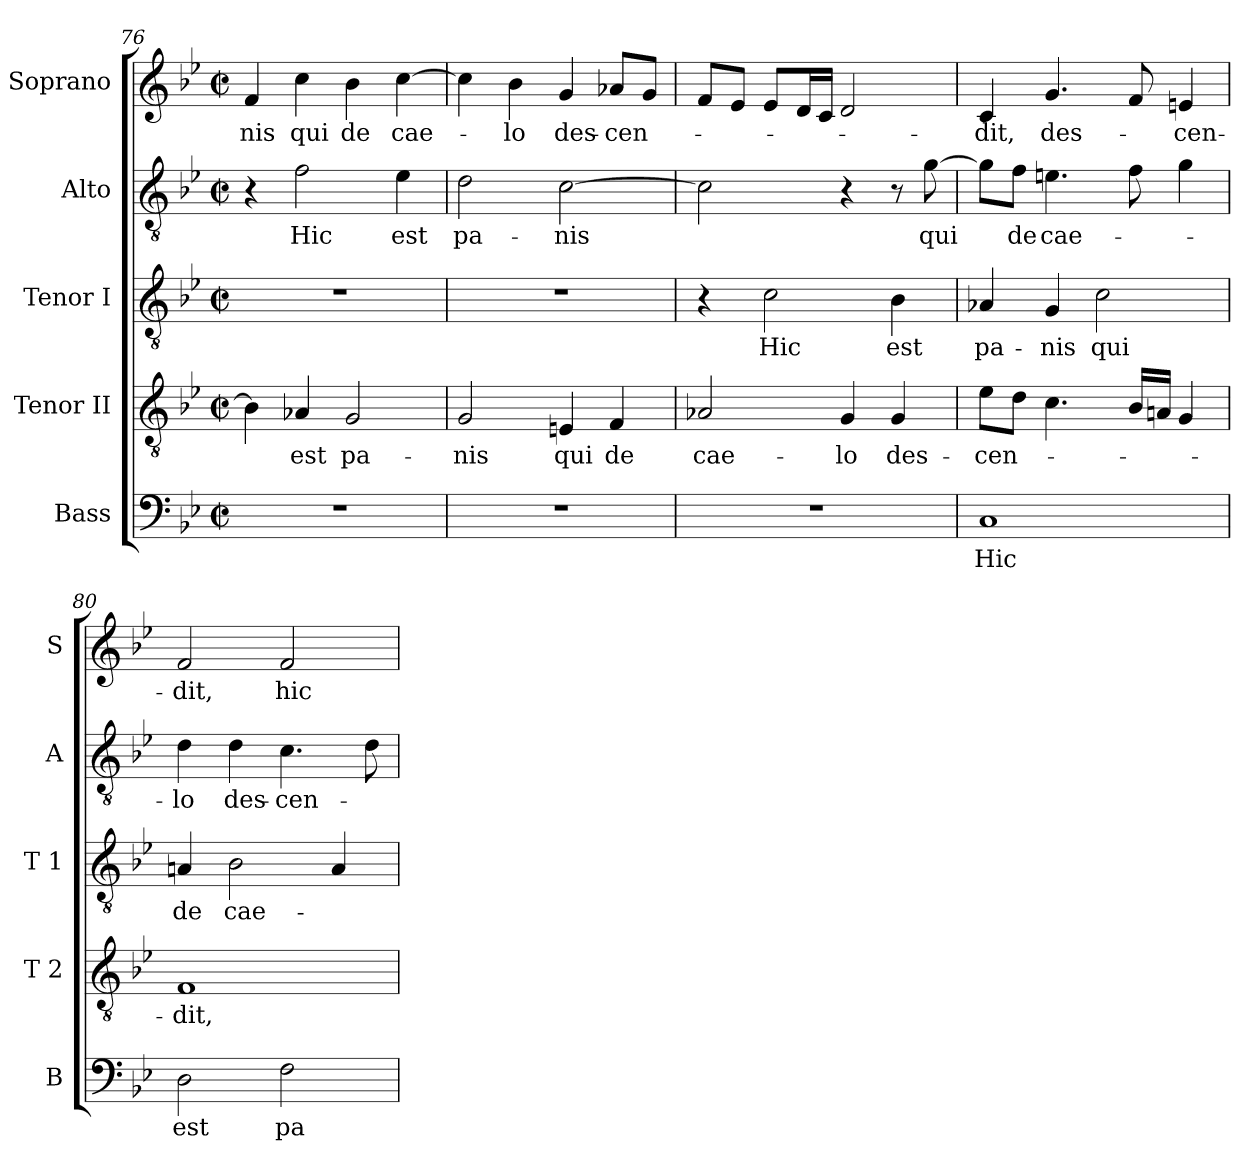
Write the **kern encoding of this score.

**kern	**text	**kern	**text	**kern	**text	**kern	**text	**kern	**text
*part5	*part5	*part4	*part4	*part3	*part3	*part2	*part2	*part1	*part1
*staff5	*staff5	*staff4	*staff4	*staff3	*staff3	*staff2	*staff2	*staff1	*staff1
*I"Bass	*	*I"Tenor II	*	*I"Tenor I	*	*I"Alto	*	*I"Soprano	*
*I'B	*	*I'T 2	*	*I'T 1	*	*I'A	*	*I'S	*
*clefF4	*	*clefGv2	*	*clefGv2	*	*clefGv2	*	*clefG2	*
*ITrd7c12	*	*	*	*	*	*ITrd7c12	*	*	*
*k[b-e-]	*	*k[b-e-]	*	*k[b-e-]	*	*k[b-e-]	*	*k[b-e-]	*
*B-:	*	*B-:	*	*B-:	*	*B-:	*	*B-:	*
*M2/2	*	*M2/2	*	*M2/2	*	*M2/2	*	*M2/2	*
*met(c|)	*	*met(c|)	*	*met(c|)	*	*met(c|)	*	*met(c|)	*
=76	=76	=76	=76	=76	=76	=76	=76	=76	=76
!	!	!	!	!	!	!	!	!	!LO:LY:b:color=#000000
1r	.	4B-i\]	.	1r	.	4r	.	4fi/	-nis
!	!	!	!LO:LY:b:color=#000000	!	!	!	!	!	!
!	!	!	!	!	!	!	!LO:LY:b:color=#000000	!	!
!	!	!	!	!	!	!	!	!	!LO:LY:b:color=#000000
.	.	4A-Xi/	est	.	.	2Fi\	Hic	4cci\	qui
!	!	!	!LO:LY:b:color=#000000	!	!	!	!	!	!
!	!	!	!	!	!	!	!	!	!LO:LY:b:color=#000000
.	.	2Gi/	pa-	.	.	.	.	4b-i\	de
!	!	!	!	!	!	!	!LO:LY:b:color=#000000	!	!
!	!	!	!	!	!	!	!	!	!LO:LY:b:color=#000000
.	.	.	.	.	.	4E-i\	est	[>4cci\	cae-
=77	=77	=77	=77	=77	=77	=77	=77	=77	=77
!	!	!	!LO:LY:b:color=#000000	!	!	!	!	!	!
!	!	!	!	!	!	!	!LO:LY:b:color=#000000	!	!
1r	.	2Gi/	-nis	1r	.	2Di\	pa-	4cci\]	.
!	!	!	!	!	!	!	!	!	!LO:LY:b:color=#000000
.	.	.	.	.	.	.	.	4b-i\	-lo
!	!	!	!LO:LY:b:color=#000000	!	!	!	!	!	!
!	!	!	!	!	!	!	!LO:LY:b:color=#000000	!	!
!	!	!	!	!	!	!	!	!	!LO:LY:b:color=#000000
.	.	4Eni/	qui	.	.	[>2Ci\	-nis	4gi/	des-
!	!	!	!LO:LY:b:color=#000000	!	!	!	!	!	!
!	!	!	!	!	!	!	!	!	!LO:LY:b:color=#000000
.	.	4Fi/	de	.	.	.	.	8a-Xi/L	-cen-
.	.	.	.	.	.	.	.	8gi/J	.
=78	=78	=78	=78	=78	=78	=78	=78	=78	=78
!	!	!	!LO:LY:b:color=#000000	!	!	!	!	!	!
1r	.	2A-Xi/	cae-	4r	.	2Ci\]	.	8fi/L	.
.	.	.	.	.	.	.	.	8e-i/J	.
!	!	!	!	!	!LO:LY:b:color=#000000	!	!	!	!
.	.	.	.	2ci\	Hic	.	.	8e-i/L	.
.	.	.	.	.	.	.	.	16di/L	.
.	.	.	.	.	.	.	.	16ci/JJ	.
!	!	!	!LO:LY:b:color=#000000	!	!	!	!	!	!
.	.	4Gi/	-lo	.	.	4r	.	2di/	.
!	!	!	!LO:LY:b:color=#000000	!	!	!	!	!	!
!	!	!	!	!	!LO:LY:b:color=#000000	!	!	!	!
.	.	4Gi/	des-	4B-i\	est	8r	.	.	.
!	!	!	!	!	!	!	!LO:LY:b:color=#000000	!	!
.	.	.	.	.	.	[>8Gi\	qui	.	.
!!LO:PB:g=z
=79	=79	=79	=79	=79	=79	=79	=79	=79	=79
!	!LO:LY:b:color=#000000	!	!	!	!	!	!	!	!
!	!	!	!LO:LY:b:color=#000000	!	!	!	!	!	!
!	!	!	!	!	!LO:LY:b:color=#000000	!	!	!	!
!	!	!	!	!	!	!	!	!	!LO:LY:b:color=#000000
1CCi	Hic	8e-i\L	-cen-	4A-Xi/	pa-	8Gi\L]	.	4ci/	-dit,
!	!	!	!	!	!	!	!LO:LY:b:color=#000000	!	!
.	.	8di\J	.	.	.	8Fi\J	de	.	.
!	!	!	!	!	!LO:LY:b:color=#000000	!	!	!	!
!	!	!	!	!	!	!	!LO:LY:b:color=#000000	!	!
!	!	!	!	!	!	!	!	!	!LO:LY:b:color=#000000
.	.	4.ci\	.	4Gi/	-nis	4.Eni\	cae-	4.gi/	des-
!	!	!	!	!	!LO:LY:b:color=#000000	!	!	!	!
.	.	.	.	2ci\	qui	.	.	.	.
.	.	16B-i/LL	.	.	.	8Fi\	.	8fi/	.
.	.	16Ani/JJ	.	.	.	.	.	.	.
!	!	!	!	!	!	!	!	!	!LO:LY:b:color=#000000
.	.	4Gi/	.	.	.	4Gi\	.	4eni/	-cen-
=80	=80	=80	=80	=80	=80	=80	=80	=80	=80
!	!LO:LY:b:color=#000000	!	!	!	!	!	!	!	!
!	!	!	!LO:LY:b:color=#000000	!	!	!	!	!	!
!	!	!	!	!	!LO:LY:b:color=#000000	!	!	!	!
!	!	!	!	!	!	!	!LO:LY:b:color=#000000	!	!
!	!	!	!	!	!	!	!	!	!LO:LY:b:color=#000000
2DDi\	est	1Fi	-dit,	4Ani/	de	4Di\	-lo	2fi/	-dit,
!	!	!	!	!	!LO:LY:b:color=#000000	!	!	!	!
!	!	!	!	!	!	!	!LO:LY:b:color=#000000	!	!
.	.	.	.	2B-i\	cae-	4Di\	des-	.	.
!	!LO:LY:b:color=#000000	!	!	!	!	!	!	!	!
!	!	!	!	!	!	!	!LO:LY:b:color=#000000	!	!
!	!	!	!	!	!	!	!	!	!LO:LY:b:color=#000000
2FFi\	pa-	.	.	.	.	4.Ci\	-cen-	2fi/	hic
.	.	.	.	4Ai/	.	.	.	.	.
.	.	.	.	.	.	8Di\	.	.	.
=	=	=	=	=	=	=	=	=	=
*-	*-	*-	*-	*-	*-	*-	*-	*-	*-
